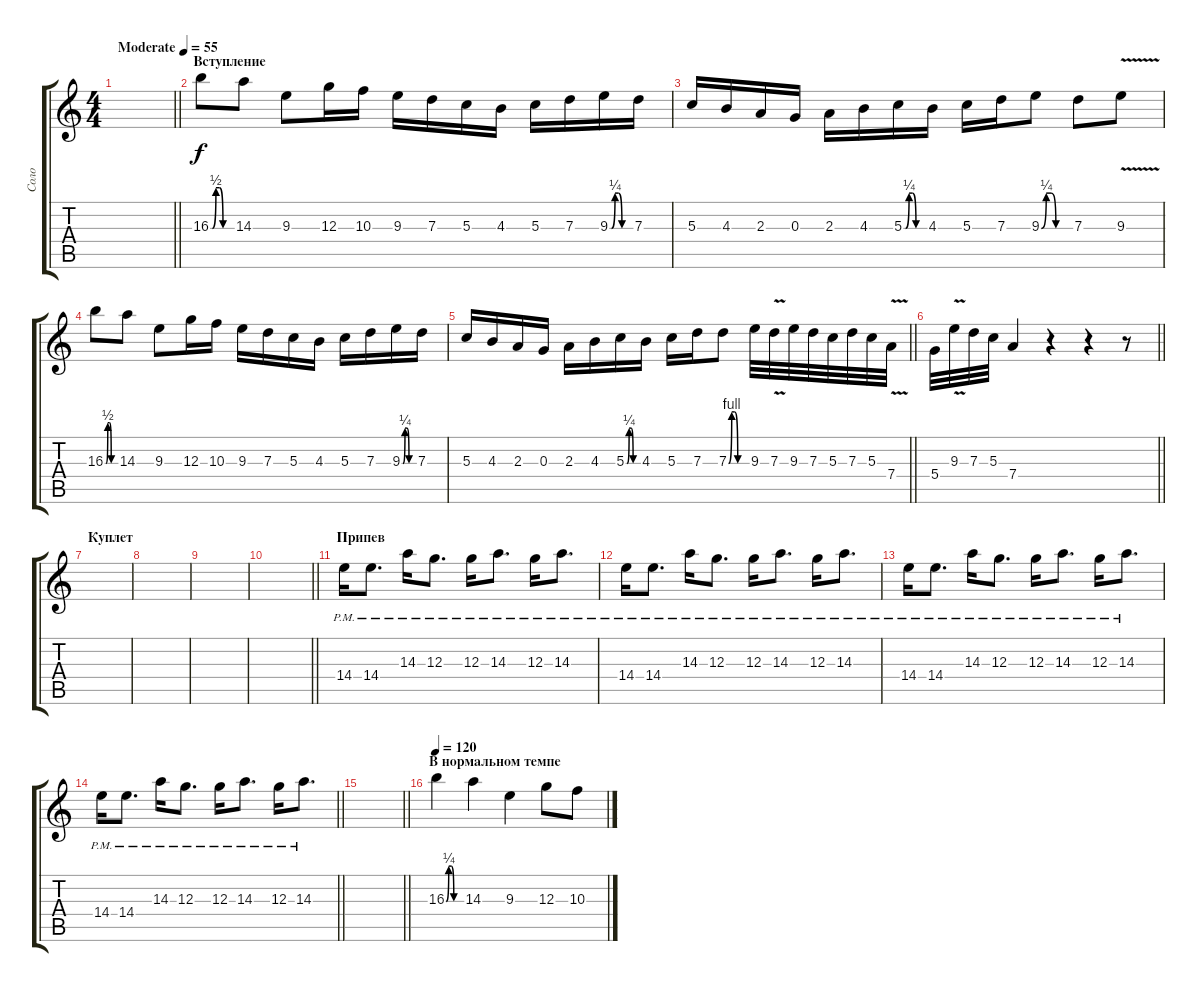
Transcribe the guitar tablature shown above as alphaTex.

\track ("Соло" "Соло") {instrument overdrivenguitar}
\staff {score tabs}
\tuning (E4 B3 G3 D3 A2 E2) {hide}
\ts (4 4)
\tempo (55 "Moderate")
\clef g2
\barLineRight lightlight
\ks c
|
\section ("" "Вступление")
16.3{be (custom 0 0 5 0 15 2 25 2 35 0 60 0)}.8 14.3.8 9.3.8 12.3.16 10.3.16 9.3.16 7.3.16 5.3.16 4.3.16 5.3.16 7.3.16 9.3{be (custom 0 0 5 0 15 1 25 1 35 0 60 0)}.16 7.3.16 |
5.3.16 4.3.16 2.3.16 0.3.16 2.3.16 4.3.16 5.3{be (custom 0 0 5 0 15 1 25 1 35 0 60 0)}.16 4.3.16 5.3.16 7.3.16 9.3{be (custom 0 0 10 1 20 1 30 0 60 0)}.8 7.3.8 9.3{v}.8 |
16.3{be (custom 0 0 5 0 15 2 25 2 35 0 60 0)}.8 14.3.8 9.3.8 12.3.16 10.3.16 9.3.16 7.3.16 5.3.16 4.3.16 5.3.16 7.3.16 9.3{be (custom 0 0 5 0 15 1 25 1 35 0 60 0)}.16 7.3.16 |
\barLineRight lightlight
5.3.16 4.3.16 2.3.16 0.3.16 2.3.16 4.3.16 5.3{be (custom 0 0 5 0 15 1 25 1 35 0 60 0)}.16 4.3.16 5.3.16 7.3.16 7.3{be (custom 0 0 10 4 20 4 30 0 60 0)}.8 9.3.32 7.3{v}.32 9.3.32 7.3.32 5.3.32 7.3.32 5.3.32 7.4{v}.32 |
\barLineRight lightlight
5.4.32 9.3{v}.32 7.3.32 5.3.32 7.4.4 r.4 r.4 r.8 |
\section ("" "Куплет")
|
|
|
\barLineRight lightlight
|
\section ("" "Припев")
14.4{pm}.16 14.4{pm}.8{d} 14.3{pm}.16 12.3{pm}.8{d} 12.3{pm}.16 14.3{pm}.8{d} 12.3{pm}.16 14.3{pm}.8{d} |
14.4{pm}.16 14.4{pm}.8{d} 14.3{pm}.16 12.3{pm}.8{d} 12.3{pm}.16 14.3{pm}.8{d} 12.3{pm}.16 14.3{pm}.8{d} |
14.4{pm}.16 14.4{pm}.8{d} 14.3{pm}.16 12.3{pm}.8{d} 12.3{pm}.16 14.3{pm}.8{d} 12.3{pm}.16 14.3{pm}.8{d} |
\barLineRight lightlight
14.4{pm}.16 14.4{pm}.8{d} 14.3{pm}.16 12.3{pm}.8{d} 12.3{pm}.16 14.3{pm}.8{d} 12.3{pm}.16 14.3{pm}.8{d} |
\barLineRight lightlight
|
\section ("" "В нормальном темпе")
\tempo 120
16.3{be (custom 0 0 10 1 20 1 30 0 60 0)}.4 14.3.4 9.3.4 12.3.8 10.3.8
